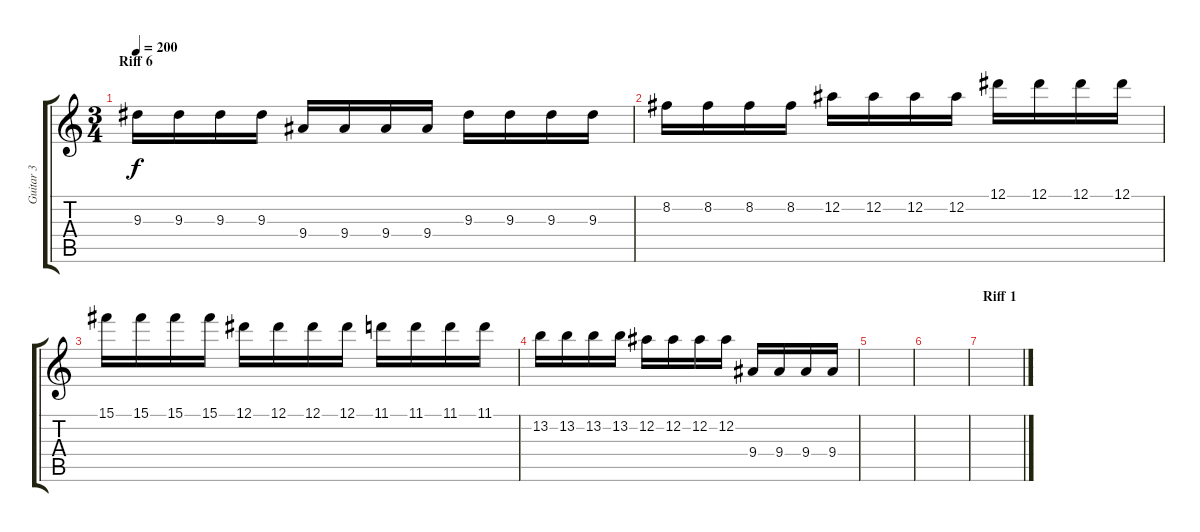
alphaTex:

\track ("Guitar 3" "Guitar 3") {instrument distortionguitar}
\staff {score tabs}
\tuning (Eb4 Bb3 Gb3 Db3 Ab2 Eb2) {hide}
\ts (3 4)
\section ("" "Riff 6")
\tempo 200
\clef g2
\ks c
9.3.16{dy f} 9.3.16 9.3.16 9.3.16 9.4.16 9.4.16 9.4.16 9.4.16 9.3.16 9.3.16 9.3.16 9.3.16 |
8.2.16 8.2.16 8.2.16 8.2.16 12.2.16 12.2.16 12.2.16 12.2.16 12.1.16 12.1.16 12.1.16 12.1.16 |
15.1.16 15.1.16 15.1.16 15.1.16 12.1.16 12.1.16 12.1.16 12.1.16 11.1.16 11.1.16 11.1.16 11.1.16 |
13.2.16 13.2.16 13.2.16 13.2.16 12.2.16 12.2.16 12.2.16 12.2.16 9.4.16 9.4.16 9.4.16 9.4.16 |
|
|
\section ("" "Riff 1")
